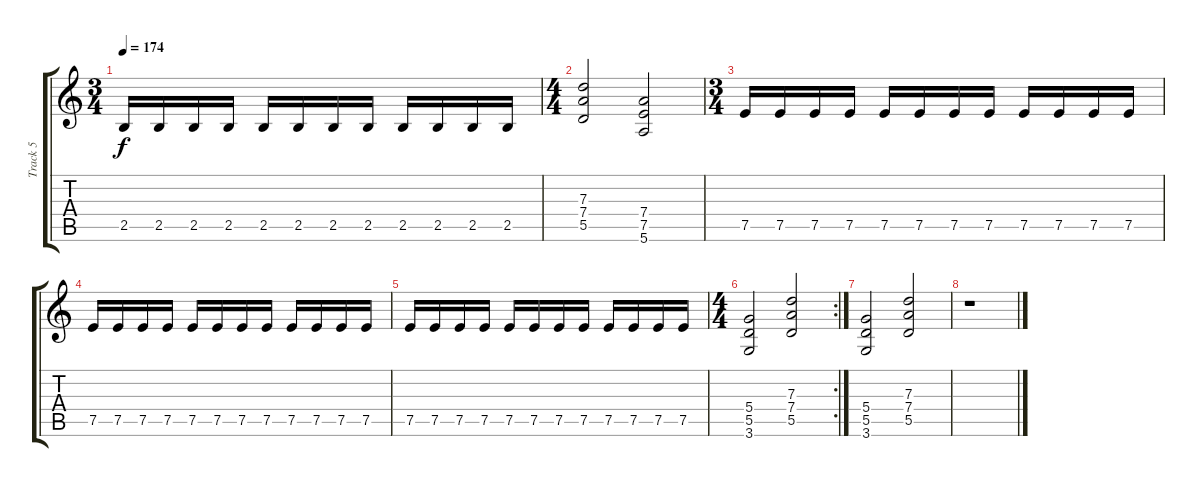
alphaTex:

\track ("Track 5" "Track 5") {instrument distortionguitar}
\staff {score tabs}
\tuning (E4 B3 G3 D3 A2 E2) {hide}
\ts (3 4)
\tempo 174
\clef g2
\ks c
2.5.16{dy f} 2.5.16 2.5.16 2.5.16 2.5.16 2.5.16 2.5.16 2.5.16 2.5.16 2.5.16 2.5.16 2.5.16 |
\ts (4 4)
(7.3 7.4 5.5).2 (7.4 7.5 5.6).2 |
\ts (3 4)
7.5.16 7.5.16 7.5.16 7.5.16 7.5.16 7.5.16 7.5.16 7.5.16 7.5.16 7.5.16 7.5.16 7.5.16 |
7.5.16 7.5.16 7.5.16 7.5.16 7.5.16 7.5.16 7.5.16 7.5.16 7.5.16 7.5.16 7.5.16 7.5.16 |
7.5.16 7.5.16 7.5.16 7.5.16 7.5.16 7.5.16 7.5.16 7.5.16 7.5.16 7.5.16 7.5.16 7.5.16 |
\rc 2
\ts (4 4)
(5.4 5.5 3.6).2 (7.3 7.4 5.5).2 |
(5.4 5.5 3.6).2 (7.3 7.4 5.5).2 |
r.1
